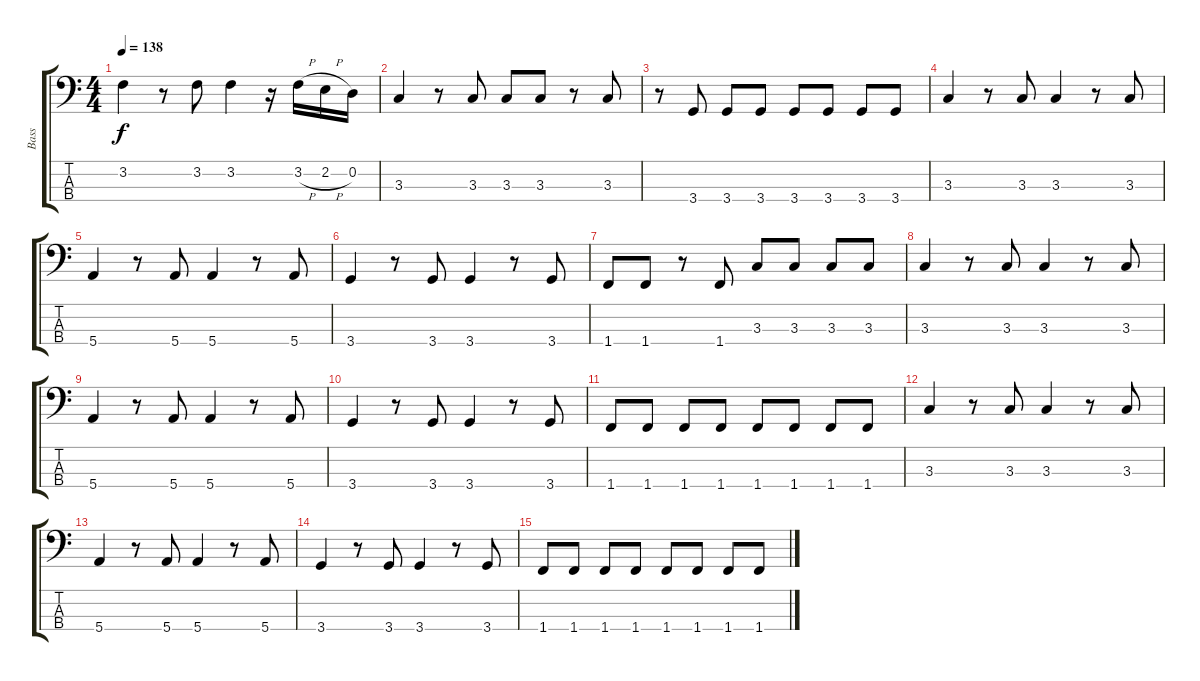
\track ("Bass" "Bass") {instrument electricbasspick}
\staff {score tabs}
\tuning (G2 D2 A1 E1) {hide}
\ts (4 4)
\tempo 138
\clef f4
\ks c
3.2.4{dy f} r.8 3.2.8 3.2.4 r.16 3.2{h}.16 2.2{h}.16 0.2.16 |
3.3.4 r.8 3.3.8 3.3.8 3.3.8 r.8 3.3.8 |
r.8 3.4.8 3.4.8 3.4.8 3.4.8 3.4.8 3.4.8 3.4.8 |
3.3.4 r.8 3.3.8 3.3.4 r.8 3.3.8 |
5.4.4 r.8 5.4.8 5.4.4 r.8 5.4.8 |
3.4.4 r.8 3.4.8 3.4.4 r.8 3.4.8 |
1.4.8 1.4.8 r.8 1.4.8 3.3.8 3.3.8 3.3.8 3.3.8 |
3.3.4 r.8 3.3.8 3.3.4 r.8 3.3.8 |
5.4.4 r.8 5.4.8 5.4.4 r.8 5.4.8 |
3.4.4 r.8 3.4.8 3.4.4 r.8 3.4.8 |
1.4.8 1.4.8 1.4.8 1.4.8 1.4.8 1.4.8 1.4.8 1.4.8 |
3.3.4 r.8 3.3.8 3.3.4 r.8 3.3.8 |
5.4.4 r.8 5.4.8 5.4.4 r.8 5.4.8 |
3.4.4 r.8 3.4.8 3.4.4 r.8 3.4.8 |
1.4.8 1.4.8 1.4.8 1.4.8 1.4.8 1.4.8 1.4.8 1.4.8
